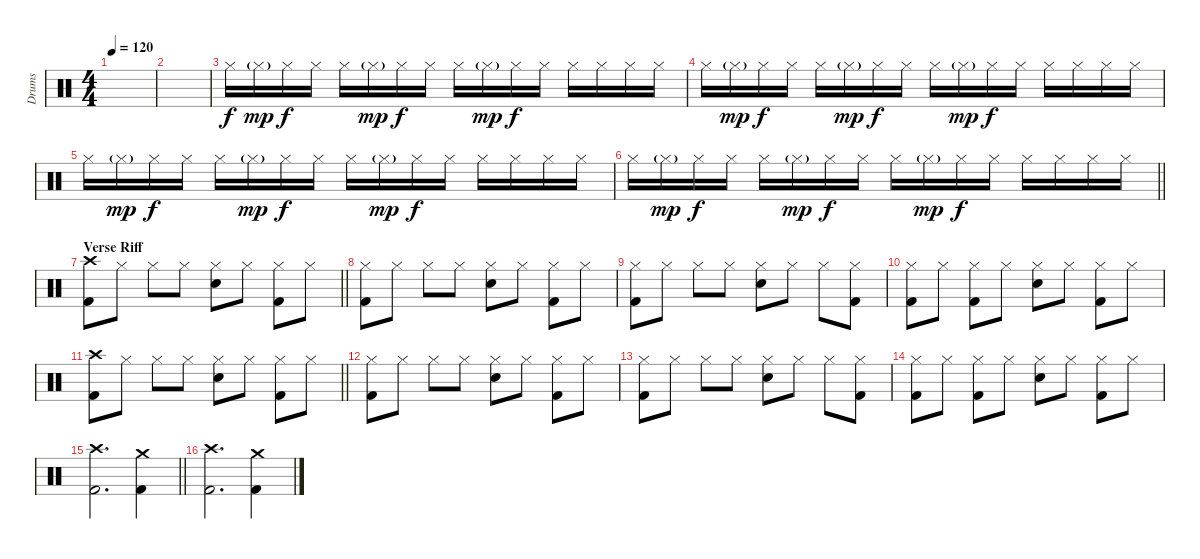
\track ("Drums" "Drums") {instrument percussion}
\staff {score}
\articulation defaults
\ts (4 4)
\tempo 120
\clef neutral
\ks c
|
|
"Hi-Hat (closed)".16 "Hi-Hat (closed)"{g}.16{dy mp} "Hi-Hat (closed)".16{dy f} "Hi-Hat (closed)".16 "Hi-Hat (closed)".16 "Hi-Hat (closed)"{g}.16{dy mp} "Hi-Hat (closed)".16{dy f} "Hi-Hat (closed)".16 "Hi-Hat (closed)".16 "Hi-Hat (closed)"{g}.16{dy mp} "Hi-Hat (closed)".16{dy f} "Hi-Hat (closed)".16 "Hi-Hat (closed)".16 "Hi-Hat (closed)".16 "Hi-Hat (closed)".16 "Hi-Hat (closed)".16 |
"Hi-Hat (closed)".16 "Hi-Hat (closed)"{g}.16{dy mp} "Hi-Hat (closed)".16{dy f} "Hi-Hat (closed)".16 "Hi-Hat (closed)".16 "Hi-Hat (closed)"{g}.16{dy mp} "Hi-Hat (closed)".16{dy f} "Hi-Hat (closed)".16 "Hi-Hat (closed)".16 "Hi-Hat (closed)"{g}.16{dy mp} "Hi-Hat (closed)".16{dy f} "Hi-Hat (closed)".16 "Hi-Hat (closed)".16 "Hi-Hat (closed)".16 "Hi-Hat (closed)".16 "Hi-Hat (closed)".16 |
"Hi-Hat (closed)".16 "Hi-Hat (closed)"{g}.16{dy mp} "Hi-Hat (closed)".16{dy f} "Hi-Hat (closed)".16 "Hi-Hat (closed)".16 "Hi-Hat (closed)"{g}.16{dy mp} "Hi-Hat (closed)".16{dy f} "Hi-Hat (closed)".16 "Hi-Hat (closed)".16 "Hi-Hat (closed)"{g}.16{dy mp} "Hi-Hat (closed)".16{dy f} "Hi-Hat (closed)".16 "Hi-Hat (closed)".16 "Hi-Hat (closed)".16 "Hi-Hat (closed)".16 "Hi-Hat (closed)".16 |
\barLineRight lightlight "Hi-Hat (closed)".16 "Hi-Hat (closed)"{g}.16{dy mp} "Hi-Hat (closed)".16{dy f} "Hi-Hat (closed)".16 "Hi-Hat (closed)".16 "Hi-Hat (closed)"{g}.16{dy mp} "Hi-Hat (closed)".16{dy f} "Hi-Hat (closed)".16 "Hi-Hat (closed)".16 "Hi-Hat (closed)"{g}.16{dy mp} "Hi-Hat (closed)".16{dy f} "Hi-Hat (closed)".16 "Hi-Hat (closed)".16 "Hi-Hat (closed)".16 "Hi-Hat (closed)".16 "Hi-Hat (closed)".16
|
\section ("" "Verse Riff")
\barLineRight lightlight
("Crash high (hit)" "Kick (hit) 2").8{volume 16} "Hi-Hat (closed)".8 "Hi-Hat (closed)".8 "Hi-Hat (closed)".8 ("Hi-Hat (closed)" "Snare (hit) 2").8 "Hi-Hat (closed)".8 ("Hi-Hat (closed)" "Kick (hit) 2").8 "Hi-Hat (closed)".8 |
("Hi-Hat (closed)" "Kick (hit) 2").8 "Hi-Hat (closed)".8 "Hi-Hat (closed)".8 "Hi-Hat (closed)".8 ("Hi-Hat (closed)" "Snare (hit) 2").8 "Hi-Hat (closed)".8 ("Hi-Hat (closed)" "Kick (hit) 2").8 "Hi-Hat (closed)".8 |
("Hi-Hat (closed)" "Kick (hit) 2").8 "Hi-Hat (closed)".8 "Hi-Hat (closed)".8 "Hi-Hat (closed)".8 ("Hi-Hat (closed)" "Snare (hit) 2").8 "Hi-Hat (closed)".8 "Hi-Hat (closed)".8 ("Hi-Hat (closed)" "Kick (hit) 2").8 |
("Hi-Hat (closed)" "Kick (hit) 2").8 "Hi-Hat (closed)".8 ("Hi-Hat (closed)" "Kick (hit) 2").8 "Hi-Hat (closed)".8 ("Hi-Hat (closed)" "Snare (hit) 2").8 "Hi-Hat (closed)".8 ("Hi-Hat (closed)" "Kick (hit) 2").8 "Hi-Hat (closed)".8 |
\barLineRight lightlight
("Crash high (hit)" "Kick (hit) 2").8 "Hi-Hat (closed)".8 "Hi-Hat (closed)".8 "Hi-Hat (closed)".8 ("Hi-Hat (closed)" "Snare (hit) 2").8 "Hi-Hat (closed)".8 ("Hi-Hat (closed)" "Kick (hit) 2").8 "Hi-Hat (closed)".8 |
("Hi-Hat (closed)" "Kick (hit) 2").8 "Hi-Hat (closed)".8 "Hi-Hat (closed)".8 "Hi-Hat (closed)".8 ("Hi-Hat (closed)" "Snare (hit) 2").8 "Hi-Hat (closed)".8 ("Hi-Hat (closed)" "Kick (hit) 2").8 "Hi-Hat (closed)".8 |
("Hi-Hat (closed)" "Kick (hit) 2").8 "Hi-Hat (closed)".8 "Hi-Hat (closed)".8 "Hi-Hat (closed)".8 ("Hi-Hat (closed)" "Snare (hit) 2").8 "Hi-Hat (closed)".8 "Hi-Hat (closed)".8 ("Hi-Hat (closed)" "Kick (hit) 2").8 |
("Hi-Hat (closed)" "Kick (hit) 2").8 "Hi-Hat (closed)".8 ("Hi-Hat (closed)" "Kick (hit) 2").8 "Hi-Hat (closed)".8 ("Hi-Hat (closed)" "Snare (hit) 2").8 "Hi-Hat (closed)".8 ("Hi-Hat (closed)" "Kick (hit) 2").8 "Hi-Hat (closed)".8 |
\barLineRight lightlight
("Crash high (hit)" "Kick (hit) 2").2{d} ("Crash medium (hit)" "Kick (hit) 2").4 |
("Crash high (hit)" "Kick (hit) 2").2{d} ("Crash medium (hit)" "Kick (hit) 2").4
